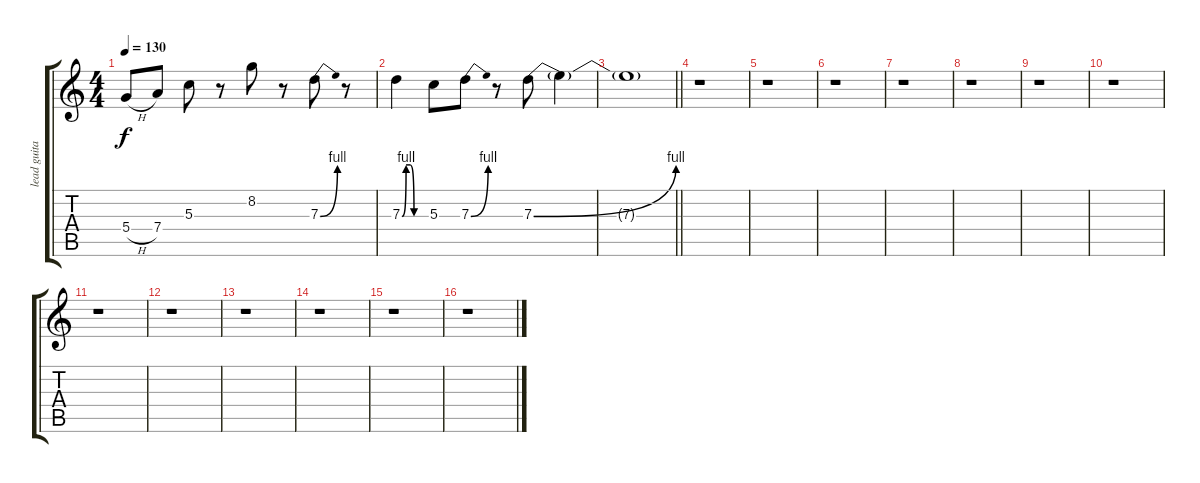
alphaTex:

\track ("lead guitar" "lead guita") {instrument distortionguitar}
\staff {score tabs}
\tuning (E4 B3 G3 D3 A2 E2) {hide}
\ts (4 4)
\tempo 130
\clef g2
\ks c
5.4{h}.8{dy f instrument distortionguitar} 7.4.8 5.3.8 r.8 8.2.8 r.8 7.3{be (bend 0 0 60 4)}.8 r.8 |
7.3{be (custom 0 0 10 4 20 4 30 0 60 0)}.4 5.3.8 7.3{be (bend 0 0 60 4)}.8 r.8 7.3{be (bend 0 0 60 4)}.8 7.3{t}.4 |
\barLineRight lightlight
7.3{t}.1 |
r.1{txt ""} |
r.1 |
r.1 |
r.1 |
r.1 |
r.1 |
r.1 |
r.1 |
r.1 |
r.1 |
r.1 |
r.1 |
r.1
